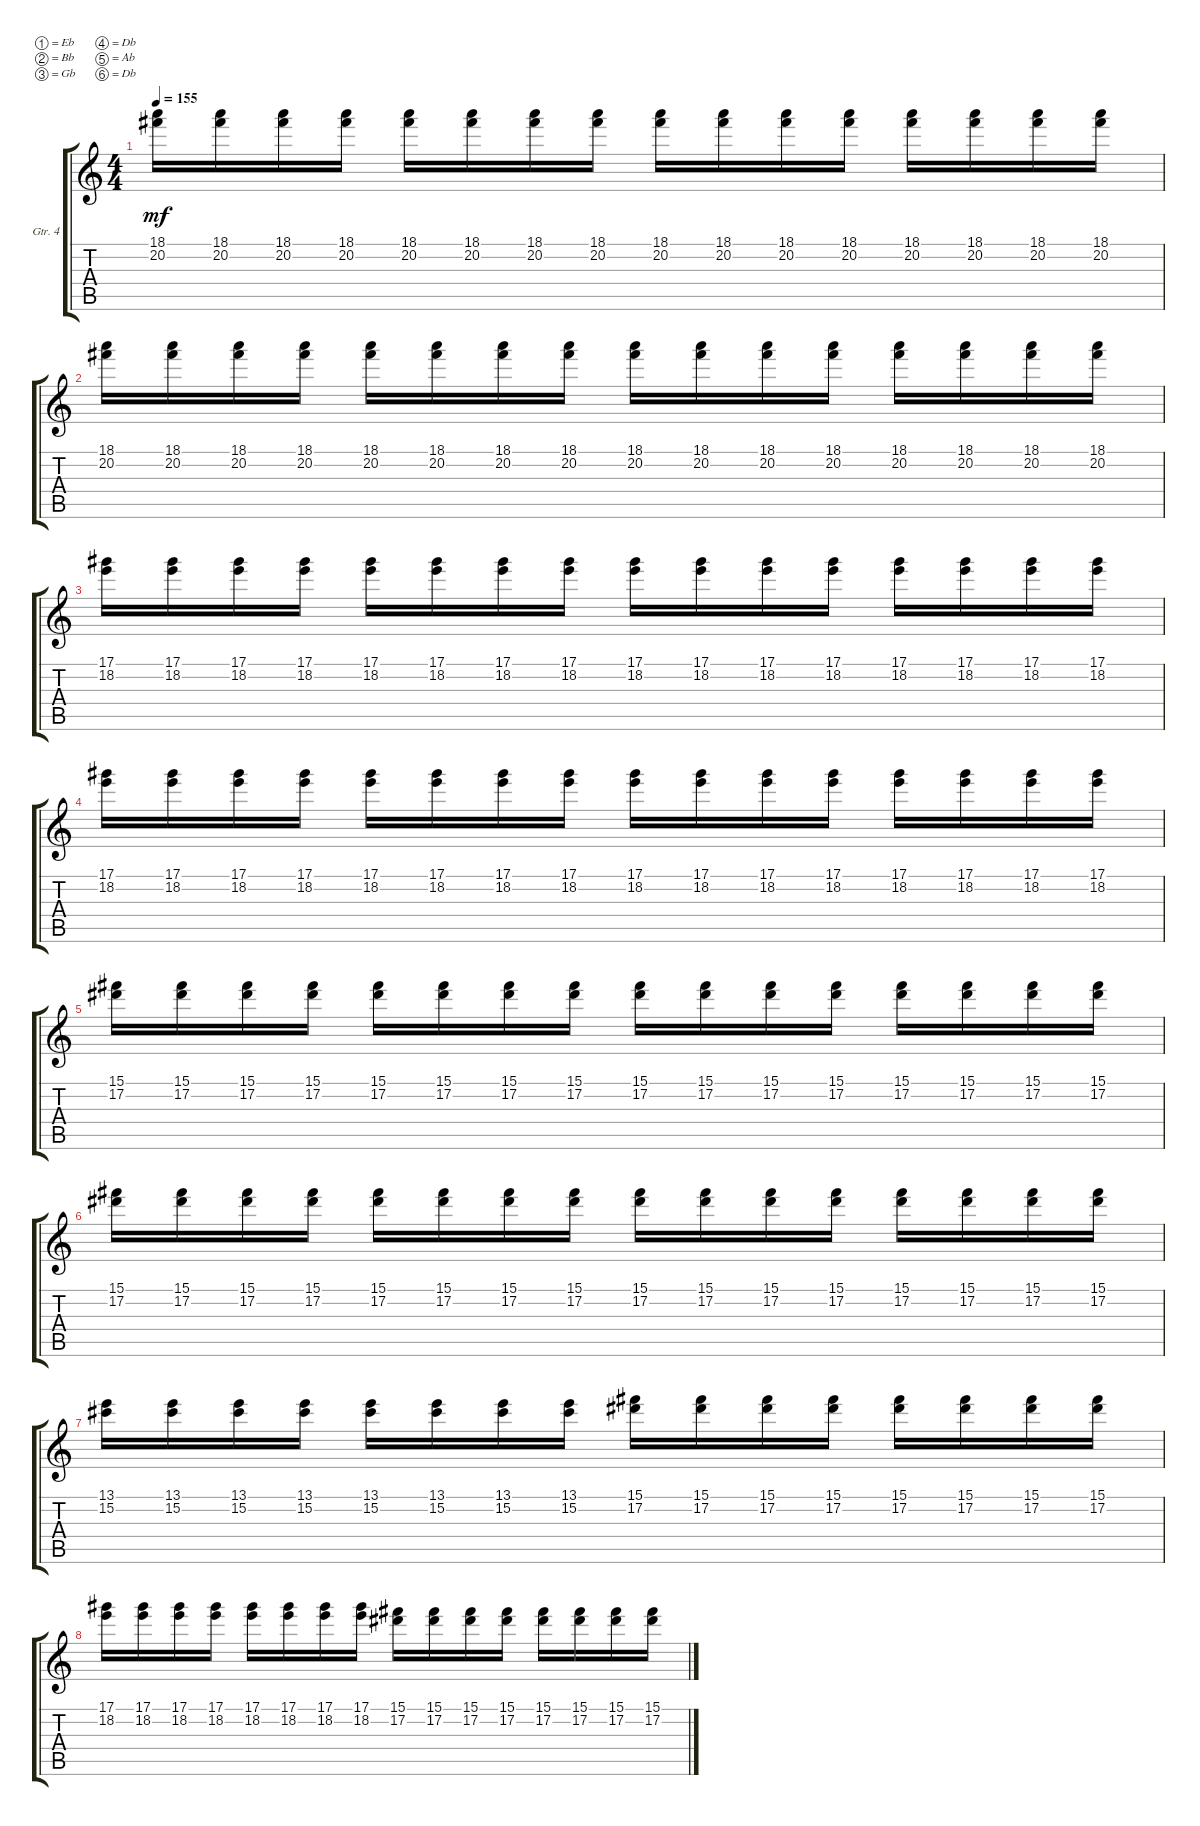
\defaultSystemsLayout 4
\bracketExtendMode groupsimilarinstruments
\firstSystemTrackNameOrientation horizontal
\otherSystemsTrackNameOrientation horizontal
\track ("Electric Guitar" "Gtr. 4") {instrument electricguitarclean}
\staff {score tabs}
\tuning (Eb4 Bb3 Gb3 Db3 Ab2 Db2)
\ts (4 4)
\tempo 155
\clef g2
\ks c
(18.1 20.2).16{dy mf} (18.1 20.2).16 (18.1 20.2).16 (18.1 20.2).16 (18.1 20.2).16 (18.1 20.2).16 (18.1 20.2).16 (18.1 20.2).16 (18.1 20.2).16 (18.1 20.2).16 (18.1 20.2).16 (18.1 20.2).16 (18.1 20.2).16 (18.1 20.2).16 (18.1 20.2).16 (18.1 20.2).16 |
(18.1 20.2).16 (18.1 20.2).16 (18.1 20.2).16 (18.1 20.2).16 (18.1 20.2).16 (18.1 20.2).16 (18.1 20.2).16 (18.1 20.2).16 (18.1 20.2).16 (18.1 20.2).16 (18.1 20.2).16 (18.1 20.2).16 (18.1 20.2).16 (18.1 20.2).16 (18.1 20.2).16 (18.1 20.2).16 |
(17.1 18.2).16 (17.1 18.2).16 (17.1 18.2).16 (17.1 18.2).16 (17.1 18.2).16 (17.1 18.2).16 (17.1 18.2).16 (17.1 18.2).16 (17.1 18.2).16 (17.1 18.2).16 (17.1 18.2).16 (17.1 18.2).16 (17.1 18.2).16 (17.1 18.2).16 (17.1 18.2).16 (17.1 18.2).16 |
(17.1 18.2).16 (17.1 18.2).16 (17.1 18.2).16 (17.1 18.2).16 (17.1 18.2).16 (17.1 18.2).16 (17.1 18.2).16 (17.1 18.2).16 (17.1 18.2).16 (17.1 18.2).16 (17.1 18.2).16 (17.1 18.2).16 (17.1 18.2).16 (17.1 18.2).16 (17.1 18.2).16 (17.1 18.2).16 |
(15.1 17.2).16 (15.1 17.2).16 (15.1 17.2).16 (15.1 17.2).16 (15.1 17.2).16 (15.1 17.2).16 (15.1 17.2).16 (15.1 17.2).16 (15.1 17.2).16 (15.1 17.2).16 (15.1 17.2).16 (15.1 17.2).16 (15.1 17.2).16 (15.1 17.2).16 (15.1 17.2).16 (15.1 17.2).16 |
(15.1 17.2).16 (15.1 17.2).16 (15.1 17.2).16 (15.1 17.2).16 (15.1 17.2).16 (15.1 17.2).16 (15.1 17.2).16 (15.1 17.2).16 (15.1 17.2).16 (15.1 17.2).16 (15.1 17.2).16 (15.1 17.2).16 (15.1 17.2).16 (15.1 17.2).16 (15.1 17.2).16 (15.1 17.2).16 |
(13.1 15.2).16 (13.1 15.2).16 (13.1 15.2).16 (13.1 15.2).16 (13.1 15.2).16 (13.1 15.2).16 (13.1 15.2).16 (13.1 15.2).16 (15.1 17.2).16 (15.1 17.2).16 (15.1 17.2).16 (15.1 17.2).16 (15.1 17.2).16 (15.1 17.2).16 (15.1 17.2).16 (15.1 17.2).16 |
(17.1 18.2).16 (17.1 18.2).16 (17.1 18.2).16 (17.1 18.2).16 (17.1 18.2).16 (17.1 18.2).16 (17.1 18.2).16 (17.1 18.2).16 (15.1 17.2).16 (15.1 17.2).16 (15.1 17.2).16 (15.1 17.2).16 (15.1 17.2).16 (15.1 17.2).16 (15.1 17.2).16 (15.1 17.2).16
